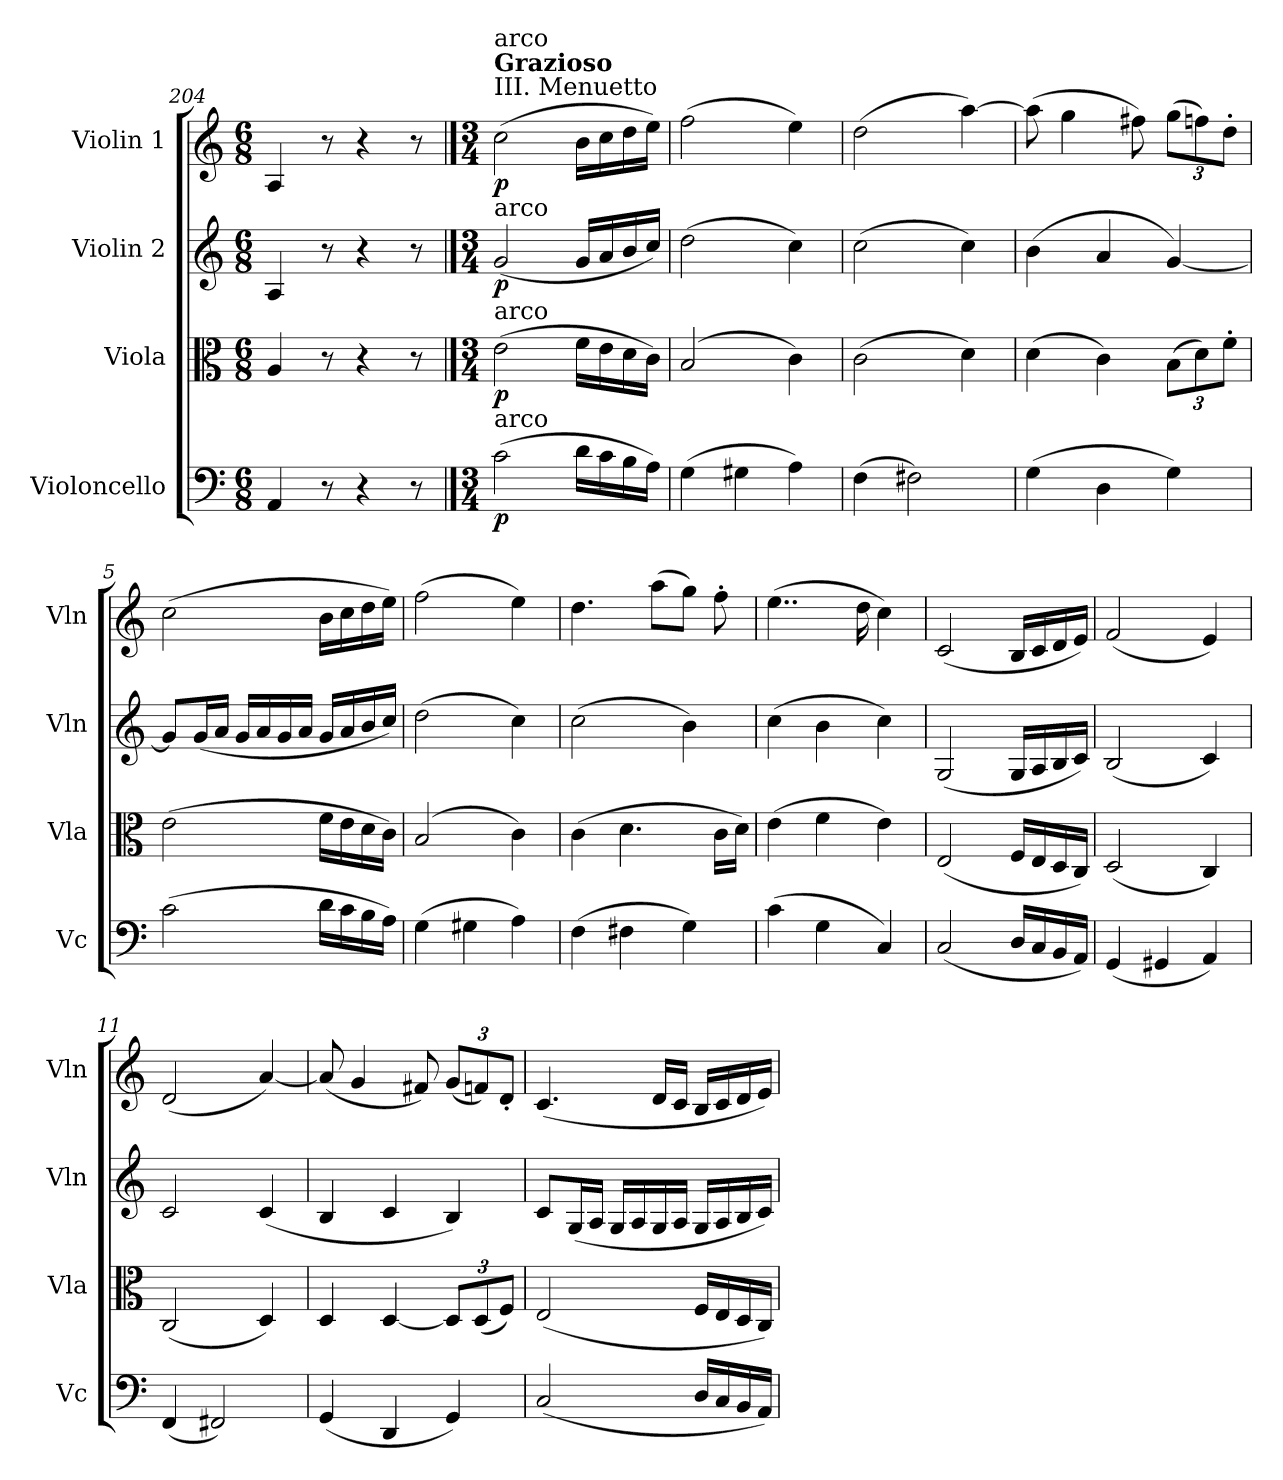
**kern	**dynam	**kern	**dynam	**kern	**dynam	**kern	**dynam
*part4	*part4	*part3	*part3	*part2	*part2	*part1	*part1
*staff4	*staff4	*staff3	*staff3	*staff2	*staff2	*staff1	*staff1
*I"Violoncello	*	*I"Viola	*	*I"Violin 2	*	*I"Violin 1	*
*I'Vc	*	*I'Vla	*	*I'Vln	*	*I'Vln	*
*clefF4	*	*clefC3	*	*clefG2	*	*clefG2	*
*k[]	*	*k[]	*	*k[]	*	*k[]	*
*M6/8	*	*M6/8	*	*M6/8	*	*M6/8	*
=204	=204	=204	=204	=204	=204	=204	=204
4AA/	.	4A/	.	4A/	.	4A/	.
8r	.	8r	.	8r	.	8r	.
4r	.	4r	.	4r	.	4r	.
8r	.	8r	.	8r	.	8r	.
!!LO:PB:g=z
==1	==1	==1	==1	==1	==1	==1	==1
*M3/4	*	*M3/4	*	*M3/4	*	*M3/4	*
!	!	!	!	!	!	!LO:TX:a:t=III. Menuetto	!
!	!	!	!	!	!	!LO:TX:a:B:t=Grazioso	!
!	!	!	!	!	!	!LO:TX:a:t=arco	!
!	!	!	!	!LO:TX:a:t=arco	!	!	!
!	!	!LO:TX:a:t=arco	!	!	!	!	!
!LO:TX:a:t=arco	!	!	!	!	!	!	!
!	!LO:DY:b	!	!LO:DY:b	!	!LO:DY:b	!	!LO:DY:b
(2c\	p	(2e\	p	(2g/	p	(2cc\	p
16d\LL	.	16f\LL	.	16g/LL	.	16b\LL	.
16c\	.	16e\	.	16a/	.	16cc\	.
16B\	.	16d\	.	16b/	.	16dd\	.
16A\JJ)	.	16c\JJ)	.	16cc/JJ)	.	16ee\JJ)	.
=2	=2	=2	=2	=2	=2	=2	=2
(>4G\	.	(2B/	.	(2dd\	.	(2ff\	.
4G#X\	.	.	.	.	.	.	.
4A\)	.	4c\)	.	4cc\)	.	4ee\)	.
=3	=3	=3	=3	=3	=3	=3	=3
(4F\	.	(2c\	.	(2cc\	.	(2dd\	.
2F#X\)	.	.	.	.	.	.	.
.	.	4d\)	.	4cc\)	.	[4aa\)	.
=4	=4	=4	=4	=4	=4	=4	=4
(4G\	.	(4d\	.	(4b\	.	(8aa\]	.
.	.	.	.	.	.	4gg\	.
4D\	.	4c\)	.	4a/	.	.	.
.	.	.	.	.	.	8ff#X\)	.
*	*	*Xbrackettup	*	*	*	*Xbrackettup	*
4G\)	.	(12B\L	.	[4g/)	.	(12gg\L	.
.	.	12d\)	.	.	.	12ffn\)	.
.	.	12f'\J	.	.	.	12dd'\J	.
=5	=5	=5	=5	=5	=5	=5	=5
(>2c\	.	(2e\	.	8g/L]	.	(2cc\	.
.	.	.	.	(16g/L	.	.	.
.	.	.	.	16a/JJ	.	.	.
.	.	.	.	16g/LL	.	.	.
.	.	.	.	16a/	.	.	.
.	.	.	.	16g/	.	.	.
.	.	.	.	16a/JJ	.	.	.
16d\LL	.	16f\LL	.	16g/LL	.	16b\LL	.
16c\	.	16e\	.	16a/	.	16cc\	.
16B\	.	16d\	.	16b/	.	16dd\	.
16A\JJ)	.	16c\JJ)	.	16cc/JJ)	.	16ee\JJ)	.
=6	=6	=6	=6	=6	=6	=6	=6
(>4G\	.	(2B/	.	(2dd\	.	(2ff\	.
4G#X\	.	.	.	.	.	.	.
4A\)	.	4c\)	.	4cc\)	.	4ee\)	.
=7	=7	=7	=7	=7	=7	=7	=7
(>4F\	.	(4c\	.	(2cc\	.	4.dd\	.
4F#X\	.	4.d\	.	.	.	.	.
.	.	.	.	.	.	(8aa\L	.
4G\)	.	.	.	4b\)	.	8gg\J)	.
.	.	16c\LL	.	.	.	8ff'\	.
.	.	16d\JJ)	.	.	.	.	.
=8	=8	=8	=8	=8	=8	=8	=8
(>4c\	.	(4e\	.	(4cc\	.	(4..ee\	.
4G\	.	4f\	.	4b\	.	.	.
.	.	.	.	.	.	16dd\	.
4C/)	.	4e\)	.	4cc\)	.	4cc\)	.
!!LO:LB:g=z
=9	=9	=9	=9	=9	=9	=9	=9
(2C/	.	(2E/	.	(2G/	.	(2c/	.
16D/LL	.	16F/LL	.	16G/LL	.	16B/LL	.
16C/	.	16E/	.	16A/	.	16c/	.
16BB/	.	16D/	.	16B/	.	16d/	.
16AA/JJ)	.	16C/JJ)	.	16c/JJ)	.	16e/JJ)	.
=10	=10	=10	=10	=10	=10	=10	=10
(<4GG/	.	(2D/	.	(2B/	.	(2f/	.
4GG#X/	.	.	.	.	.	.	.
4AA/)	.	4C/)	.	4c/)	.	4e/)	.
=11	=11	=11	=11	=11	=11	=11	=11
(4FF/	.	(2C/	.	2c/	.	(2d/	.
2FF#X/)	.	.	.	.	.	.	.
.	.	4D/)	.	(4c/	.	[4a/)	.
=12	=12	=12	=12	=12	=12	=12	=12
(4GG/	.	4D/	.	4B/	.	(8a/]	.
.	.	.	.	.	.	4g/	.
4DD/	.	[4D/	.	4c/	.	.	.
.	.	.	.	.	.	8f#X/)	.
4GG/)	.	12D/L]	.	4B/)	.	(12g/L	.
.	.	(12D/	.	.	.	12fn/)	.
.	.	12F/J)	.	.	.	12d'/J	.
=13	=13	=13	=13	=13	=13	=13	=13
(<2C/	.	(2E/	.	8c/L	.	(4.c/	.
.	.	.	.	(16G/L	.	.	.
.	.	.	.	16A/JJ	.	.	.
.	.	.	.	16G/LL	.	.	.
.	.	.	.	16A/	.	.	.
.	.	.	.	16G/	.	16d/LL	.
.	.	.	.	16A/JJ	.	16c/JJ	.
16D/LL	.	16F/LL	.	16G/LL	.	16B/LL	.
16C/	.	16E/	.	16A/	.	16c/	.
16BB/	.	16D/	.	16B/	.	16d/	.
16AA/JJ)	.	16C/JJ)	.	16c/JJ)	.	16e/JJ)	.
=	=	=	=	=	=	=	=
*-	*-	*-	*-	*-	*-	*-	*-
